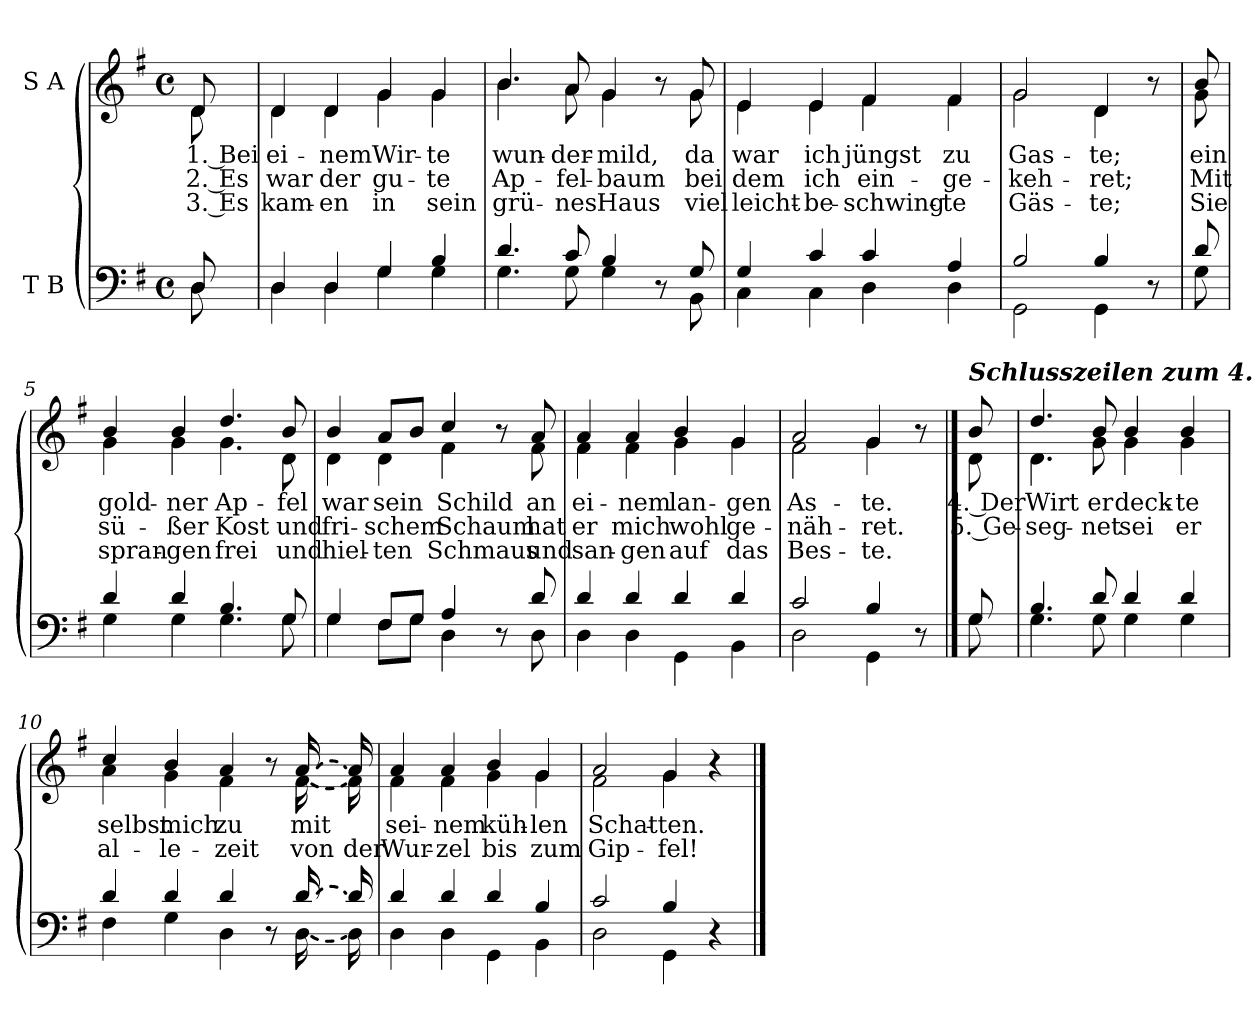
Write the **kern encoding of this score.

**kern	**kern	**text	**text	**text
*part2	*part1	*part1	*part1	*part1
*staff2	*staff1	*staff1	*staff1	*staff1
*I"T B	*I"S A	*	*	*
*clefF4	*clefG2	*	*	*
*k[f#]	*k[f#]	*	*	*
*M4/4	*M4/4	*	*	*
*met(c)	*met(c)	*	*	*
=	=	=	=	=
*^	*	*	*	*
!	!	!	!LO:LY:b	!LO:LY:b	!LO:LY:b
*	*	*^	*	*	*
8D/	8D\	8d/	8d\	1. Bei	2. Es	3. Es
=1	=1	=1	=1	=1	=1	=1
!	!	!	!	!LO:LY:b	!LO:LY:b	!LO:LY:b
4D/	4D\	4d/	4d\	ei-	war	kam-
!	!	!	!	!LO:LY:b	!LO:LY:b	!LO:LY:b
4D/	4D\	4d/	4d\	-nem	der	-en
!	!	!	!	!LO:LY:b	!LO:LY:b	!LO:LY:b
4G/	4G\	4g/	4g\	Wir-	gu-	in
!	!	!	!	!LO:LY:b	!LO:LY:b	!LO:LY:b
4B/	4G\	4g/	4g\	-te	-te	sein
=2	=2	=2	=2	=2	=2	=2
!	!	!	!	!LO:LY:b	!LO:LY:b	!LO:LY:b
4.d/	4.G\	4.b/	4.b\	wun-	Ap-	grü-
!	!	!	!	!LO:LY:b	!LO:LY:b	!LO:LY:b
8c/	8G\	8a/	8a\	-der-	-fel-	-nes
!	!	!	!	!LO:LY:b	!LO:LY:b	!LO:LY:b
4B/	4G\	4g/	4g\	-mild,	-baum	Haus
8r	8ryy	8r	8ryy	.	.	.
!	!	!	!	!LO:LY:b	!LO:LY:b	!LO:LY:b
8G/	8BB\	8g/	8g\	da	bei	viel
=3	=3	=3	=3	=3	=3	=3
!	!	!	!	!LO:LY:b	!LO:LY:b	!LO:LY:b
4G/	4C\	4e/	4e\	war	dem	leicht-
!	!	!	!	!LO:LY:b	!LO:LY:b	!LO:LY:b
4c/	4C\	4e/	4e\	ich	ich	-be-
!	!	!	!	!LO:LY:b	!LO:LY:b	!LO:LY:b
4c/	4D\	4f#/	4f#\	jüngst	ein-	-schwing-
!	!	!	!	!LO:LY:b	!LO:LY:b	!LO:LY:b
4A/	4D\	4f#/	4f#\	zu	-ge-	-te
=4	=4	=4	=4	=4	=4	=4
!	!	!	!	!LO:LY:b	!LO:LY:b	!LO:LY:b
2B/	2GG\	2g/	2g\	Gas-	-keh-	Gäs-
!	!	!	!	!LO:LY:b	!LO:LY:b	!LO:LY:b
4B/	4GG\	4d/	4d\	-te;	-ret;	-te;
8r	8ryy	8r	8ryy	.	.	.
!!LO:LB:g=z	!!
=4X1	=4X1	=4X1	=4X1	=4X1	=4X1	=4X1
!	!	!	!	!LO:LY:b	!LO:LY:b	!LO:LY:b
8d/	8G\	8b/	8g\	ein	Mit	Sie
=5	=5	=5	=5	=5	=5	=5
!	!	!	!	!LO:LY:b	!LO:LY:b	!LO:LY:b
4d/	4G\	4b/	4g\	gold-	sü-	spran-
!	!	!	!	!LO:LY:b	!LO:LY:b	!LO:LY:b
4d/	4G\	4b/	4g\	-ner	-ßer	-gen
!	!	!	!	!LO:LY:b	!LO:LY:b	!LO:LY:b
4.B/	4.G\	4.dd/	4.g\	Ap-	Kost	frei
!	!	!	!	!LO:LY:b	!LO:LY:b	!LO:LY:b
8G/	8G\	8b/	8d\	-fel	und	und
=6	=6	=6	=6	=6	=6	=6
!	!	!	!	!LO:LY:b	!LO:LY:b	!LO:LY:b
4G/	4G\	4b/	4d\	war	fri-	hiel-
!	!	!	!	!LO:LY:b	!LO:LY:b	!LO:LY:b
8F#/L	8F#\L	8a/L	4d\	sein	-schem	-ten
8G/J	8G\J	8b/J	.	.	.	.
!	!	!	!	!LO:LY:b	!LO:LY:b	!LO:LY:b
4A/	4D\	4cc/	4f#\	Schild	Schaum	Schmaus
8r	8ryy	8r	8ryy	.	.	.
!	!	!	!	!LO:LY:b	!LO:LY:b	!LO:LY:b
8d/	8D\	8a/	8f#\	an	hat	und
=7	=7	=7	=7	=7	=7	=7
!	!	!	!	!LO:LY:b	!LO:LY:b	!LO:LY:b
4d/	4D\	4a/	4f#\	ei-	er	san-
!	!	!	!	!LO:LY:b	!LO:LY:b	!LO:LY:b
4d/	4D\	4a/	4f#\	-nem	mich	-gen
!	!	!	!	!LO:LY:b	!LO:LY:b	!LO:LY:b
4d/	4GG\	4b/	4g\	lan-	wohl	auf
!	!	!	!	!LO:LY:b	!LO:LY:b	!LO:LY:b
4d/	4BB\	4g/	4g\	-gen	ge-	das
=8	=8	=8	=8	=8	=8	=8
!	!	!	!	!LO:LY:b	!LO:LY:b	!LO:LY:b
2c/	2D\	2a/	2f#\	As-	-näh-	Bes-
!	!	!	!	!LO:LY:b	!LO:LY:b	!LO:LY:b
4B/	4GG\	4g/	4g\	-te.	-ret.	-te.
8r	8ryy	8r	8ryy	.	.	.
!!LO:LB:g=z	!!
==8X2	==8X2	==8X2	==8X2	==8X2	==8X2	==8X2
!	!	!LO:TX:a:Bi:t=Schlusszeilen zum 4. und 5. Vers	!	!	!	!
!	!	!	!	!LO:LY:b	!LO:LY:b	!
8G/	8G\	8b/	8d\	4. Der	5. Ge-	.
=9	=9	=9	=9	=9	=9	=9
!	!	!	!	!LO:LY:b	!LO:LY:b	!
4.B/	4.G\	4.dd/	4.d\	Wirt	-seg-	.
!	!	!	!	!LO:LY:b	!LO:LY:b	!
8d/	8G\	8b/	8g\	er	-net	.
!	!	!	!	!LO:LY:b	!LO:LY:b	!
4d/	4G\	4b/	4g\	deck-	sei	.
!	!	!	!	!LO:LY:b	!LO:LY:b	!
4d/	4G\	4b/	4g\	-te	er	.
=10	=10	=10	=10	=10	=10	=10
!	!	!	!	!LO:LY:b	!LO:LY:b	!
4d/	4F#\	4cc/	4a\	selbst	al-	.
!	!	!	!	!LO:LY:b	!LO:LY:b	!
4d/	4G\	4b/	4g\	mich	-le-	.
!	!	!	!	!LO:LY:b	!LO:LY:b	!
4d/	4D\	4a/	4f#\	zu	-zeit	.
8r	8ryy	8r	8ryy	.	.	.
!LO:T:dash	!LO:T:dash	!LO:T:dash	!LO:T:dash	!LO:LY:b	!LO:LY:b	!
[16d/	[16D\	[16a/	[16f#\	mit	von	.
!	!	!	!	!	!LO:LY:b	!
16d/]	16D\]	16a/]	16f#\]	.	der	.
=11	=11	=11	=11	=11	=11	=11
!	!	!	!	!LO:LY:b	!LO:LY:b	!
4d/	4D\	4a/	4f#\	sei-	Wur-	.
!	!	!	!	!LO:LY:b	!LO:LY:b	!
4d/	4D\	4a/	4f#\	-nem	-zel	.
!	!	!	!	!LO:LY:b	!LO:LY:b	!
4d/	4GG\	4b/	4g\	küh-	bis	.
!	!	!	!	!LO:LY:b	!LO:LY:b	!
4B/	4BB\	4g/	4g\	-len	zum	.
=12	=12	=12	=12	=12	=12	=12
!	!	!	!	!LO:LY:b	!LO:LY:b	!
2c/	2D\	2a/	2f#\	Schat-	Gip-	.
!	!	!	!	!LO:LY:b	!LO:LY:b	!
4B/	4GG\	4g/	4g\	-ten.	-fel!	.
4r	4ryy	4r	4ryy	.	.	.
*v	*v	*	*	*	*	*
*	*v	*v	*	*	*
==	==	==	==	==
*-	*-	*-	*-	*-
